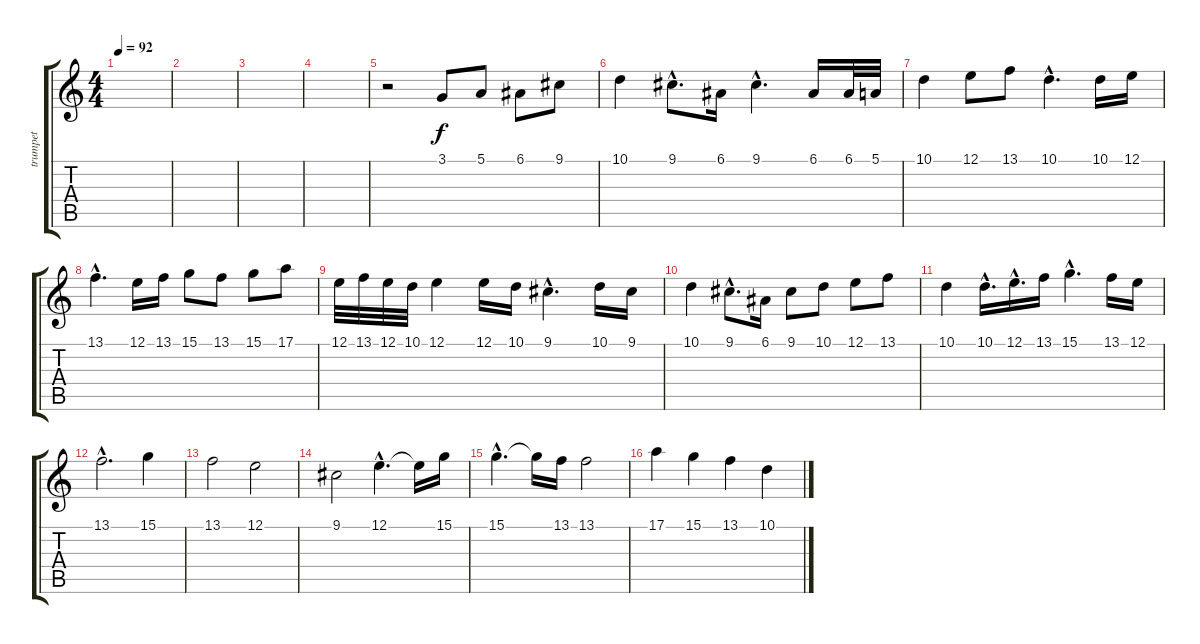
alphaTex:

\track ("trumpet" "trumpet") {instrument trumpet}
\staff {score tabs}
\tuning (E4 B3 G3 D3 A2 E2) {hide}
\ts (4 4)
\tempo 92
\clef g2
\ks c
|
|
|
|
r.2 3.1.8 5.1.8 6.1.8 9.1.8 |
10.1.4 9.1{hac}.8{d} 6.1.16 9.1{hac}.4{d} 6.1.16 6.1.32 5.1.32 |
10.1.4 12.1.8 13.1.8 10.1{hac}.4{d} 10.1.16 12.1.16 |
13.1{hac}.4{d} 12.1.16 13.1.16 15.1.8 13.1.8 15.1.8 17.1.8 |
12.1.32 13.1.32 12.1.32 10.1.32 12.1.4 12.1.16 10.1.16 9.1{hac}.4{d} 10.1.16 9.1.16 |
10.1.4 9.1{hac}.8{d} 6.1.16 9.1.8 10.1.8 12.1.8 13.1.8 |
10.1.4 10.1{hac}.16{d} 12.1{hac}.16{d} 13.1.16 15.1{hac}.4{d} 13.1.16 12.1.16 |
13.1{hac}.2{d} 15.1.4 |
13.1.2 12.1.2 |
9.1.2 12.1{hac}.4{d} 12.1{t}.16 15.1.16 |
15.1{hac}.4{d} 15.1{t}.16 13.1.16 13.1.2 |
17.1.4 15.1.4 13.1.4 10.1.4
